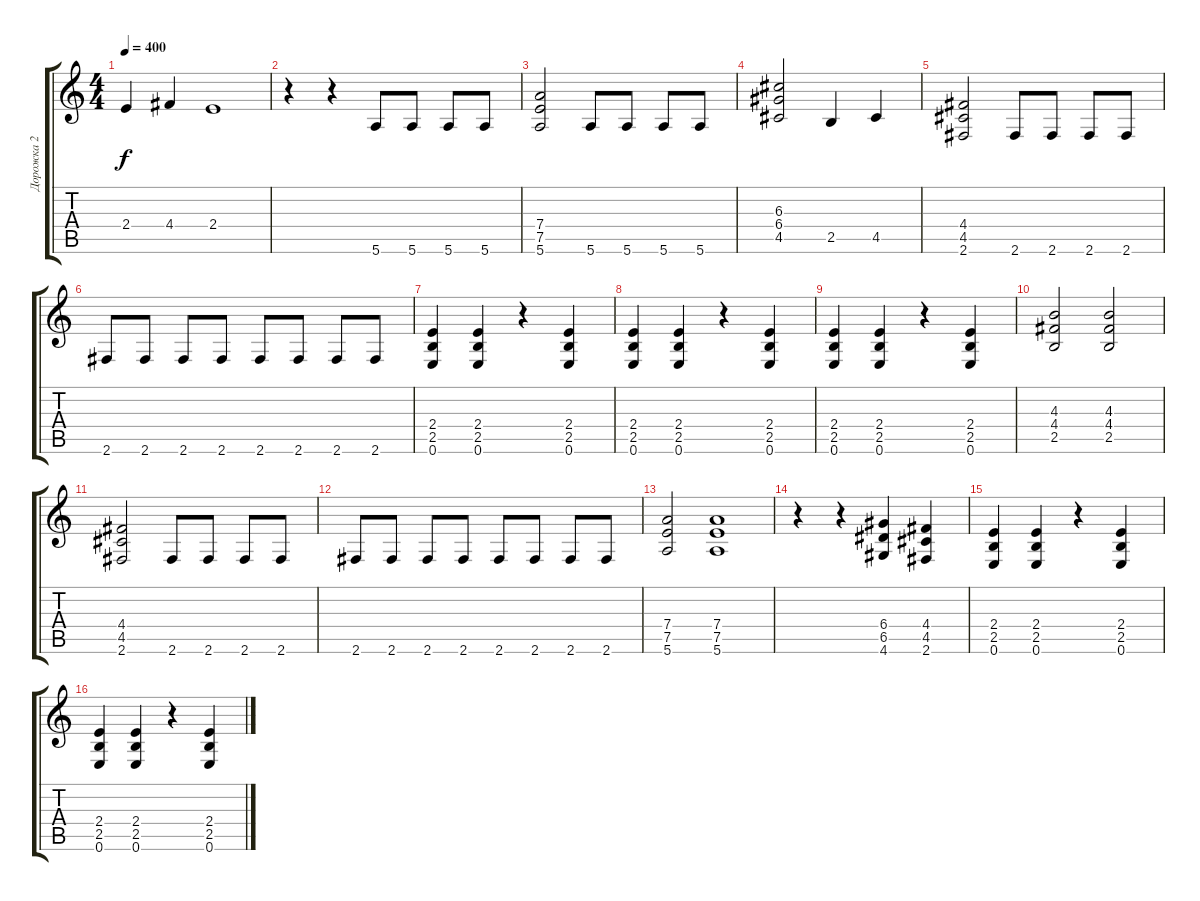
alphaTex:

\track ("Дорожка 2" "Дорожка 2") {instrument overdrivenguitar}
\staff {score tabs}
\tuning (E4 B3 G3 D3 A2 E2) {hide}
\ts (4 4)
\tempo 400
\clef g2
\ks c
2.4.4{dy f} 4.4.4 2.4.1 |
r.4 r.4 5.6.8 5.6.8 5.6.8 5.6.8 |
(7.4 7.5 5.6).2 5.6.8 5.6.8 5.6.8 5.6.8 |
(6.3 6.4 4.5).2 2.5.4 4.5.4 |
(4.4 4.5 2.6).2 2.6.8 2.6.8 2.6.8 2.6.8 |
2.6.8 2.6.8 2.6.8 2.6.8 2.6.8 2.6.8 2.6.8 2.6.8 |
(2.4 2.5 0.6).4 (2.4 2.5 0.6).4 r.4 (2.4 2.5 0.6).4 |
(2.4 2.5 0.6).4 (2.4 2.5 0.6).4 r.4 (2.4 2.5 0.6).4 |
(2.4 2.5 0.6).4 (2.4 2.5 0.6).4 r.4 (2.4 2.5 0.6).4 |
(4.3 4.4 2.5).2 (4.3 4.4 2.5).2 |
(4.4 4.5 2.6).2 2.6.8 2.6.8 2.6.8 2.6.8 |
2.6.8 2.6.8 2.6.8 2.6.8 2.6.8 2.6.8 2.6.8 2.6.8 |
(7.4 7.5 5.6).2 (7.4 7.5 5.6).1 |
r.4 r.4 (6.4 6.5 4.6).4 (4.4 4.5 2.6).4 |
(2.4 2.5 0.6).4 (2.4 2.5 0.6).4 r.4 (2.4 2.5 0.6).4 |
(2.4 2.5 0.6).4 (2.4 2.5 0.6).4 r.4 (2.4 2.5 0.6).4
